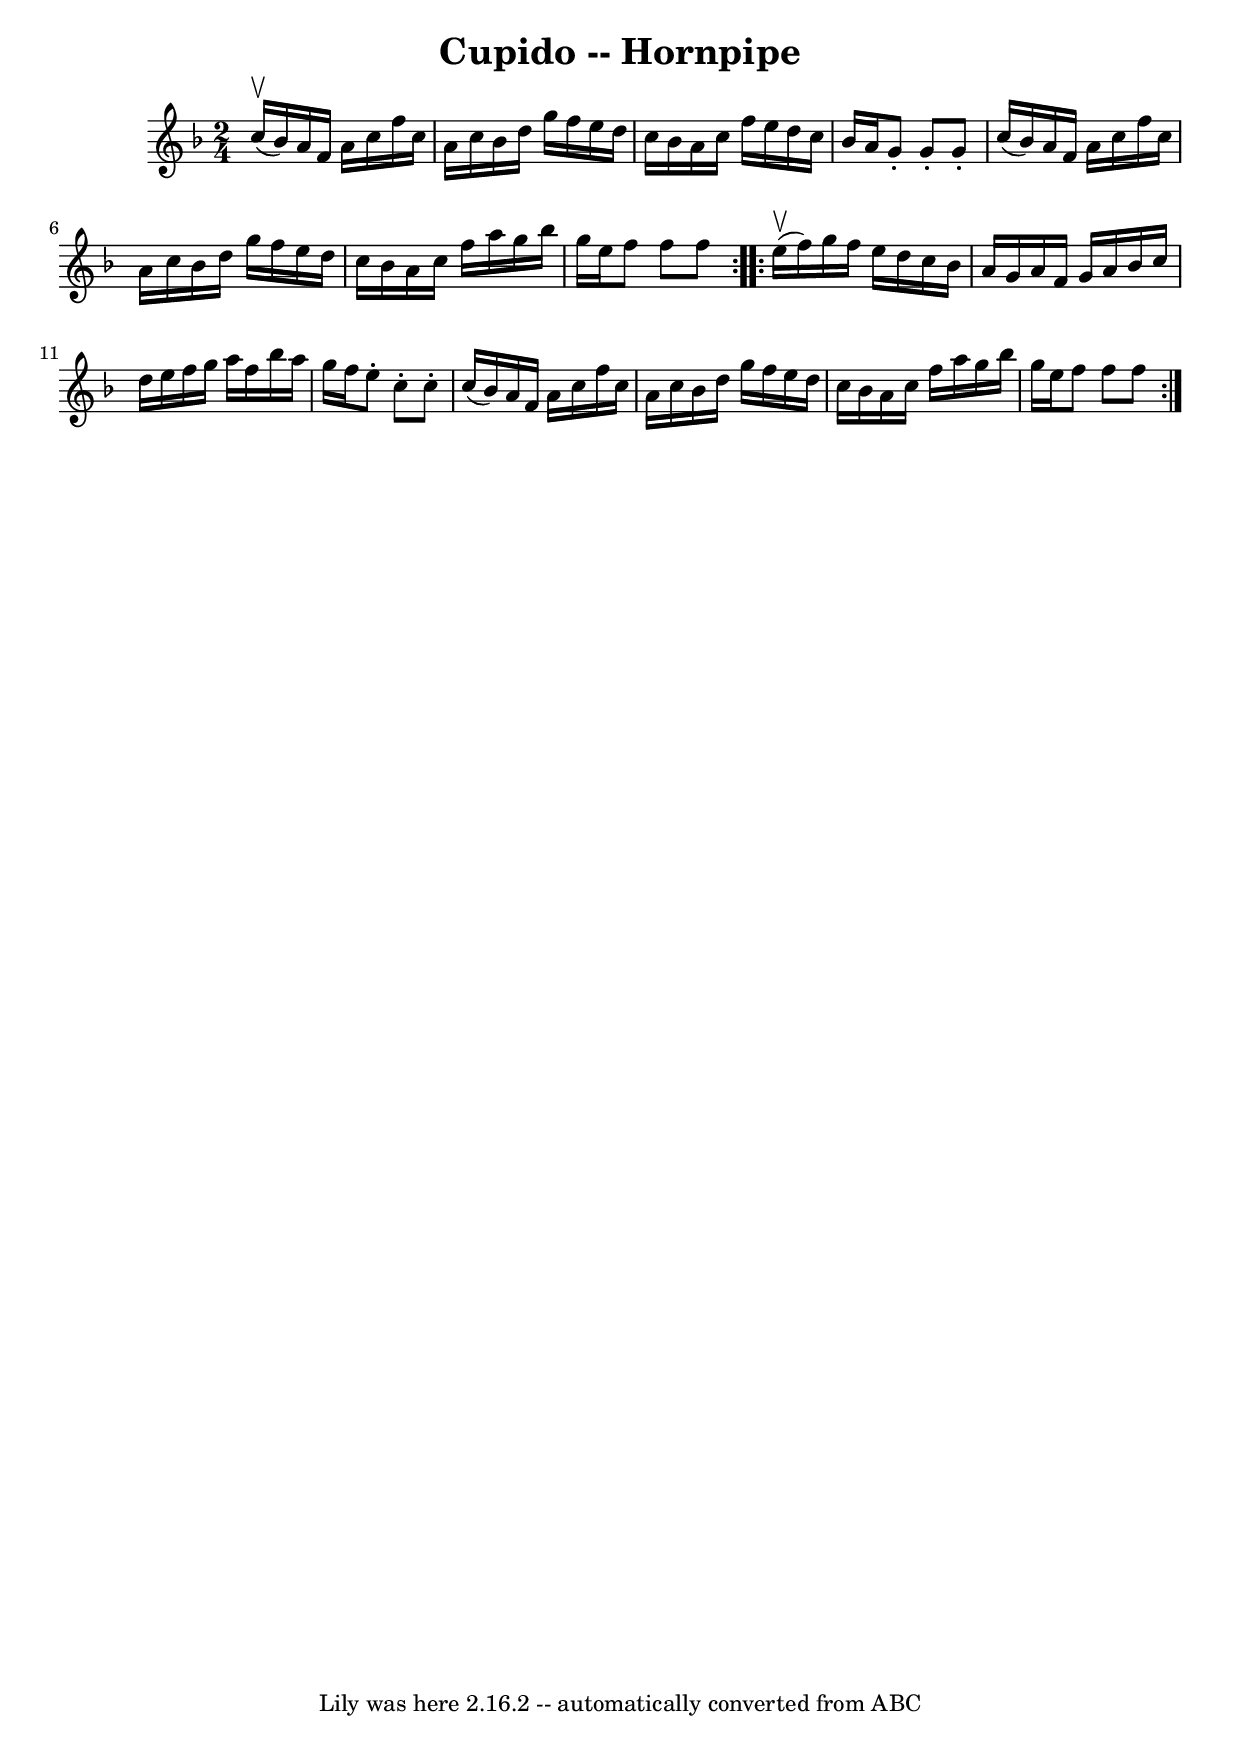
\version "2.16.2"
\include "Mammoth.ily"
\header {
  %% book = "Cole's 1000 Fiddle Tunes"
  crossRefNumber = "1"
  footnotes = ""
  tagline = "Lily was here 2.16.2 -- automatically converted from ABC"
  title = "Cupido -- Hornpipe"

}
voicedefault =  {



  \repeat volta 2 {

    \time 2/4 
    \key f \major
 c''16 (^\upbow bes'16) |
    a'16 f'16 
    a'16 c''16 f''16 c''16 a'16 c''16  |
    bes'16 d''16 
    g''16 f''16 e''16 d''16 c''16 bes'16  |
    a'16    
    c''16 f''16 e''16 d''16 c''16 bes'16 a'16  |
    g'8 -.  
    g'8 -. g'8 -. c''16 (bes'16) |
    a'16 f'16 a'16    
    c''16 f''16 c''16 a'16 c''16  |
    bes'16 d''16 g''16   
    f''16 e''16 d''16 c''16 bes'16  |
    a'16 c''16 f''16  
    a''16 g''16 bes''16 g''16 e''16  |
    f''8 f''8 f''8  

  }     
  \repeat volta 2 {
    e''16 (^\upbow f''16) |
    g''16    
    f''16 e''16 d''16 c''16 bes'16 a'16 g'16  |
    a'16    
    f'16 g'16 a'16 bes'16 c''16 d''16 e''16  |
    f''16    
    g''16 a''16 f''16 bes''16 a''16 g''16 f''16  |
    e''8 
    -. c''8 -. c''8 -. c''16 (bes'16) |
    a'16 f'16 a'16 
    c''16 f''16 c''16 a'16 c''16  |
    bes'16 d''16    
    g''16 f''16 e''16 d''16 c''16 bes'16  |
    a'16 c''16   
    f''16 a''16 g''16 bes''16 g''16 e''16  |
    f''8 f''8  
    f''8  
  }   

}

\score{
  <<

    \context Staff="default"
    {
      \voicedefault 
      
    }

  >>
  \layout {
    
  }
  \midi {
  }

}
